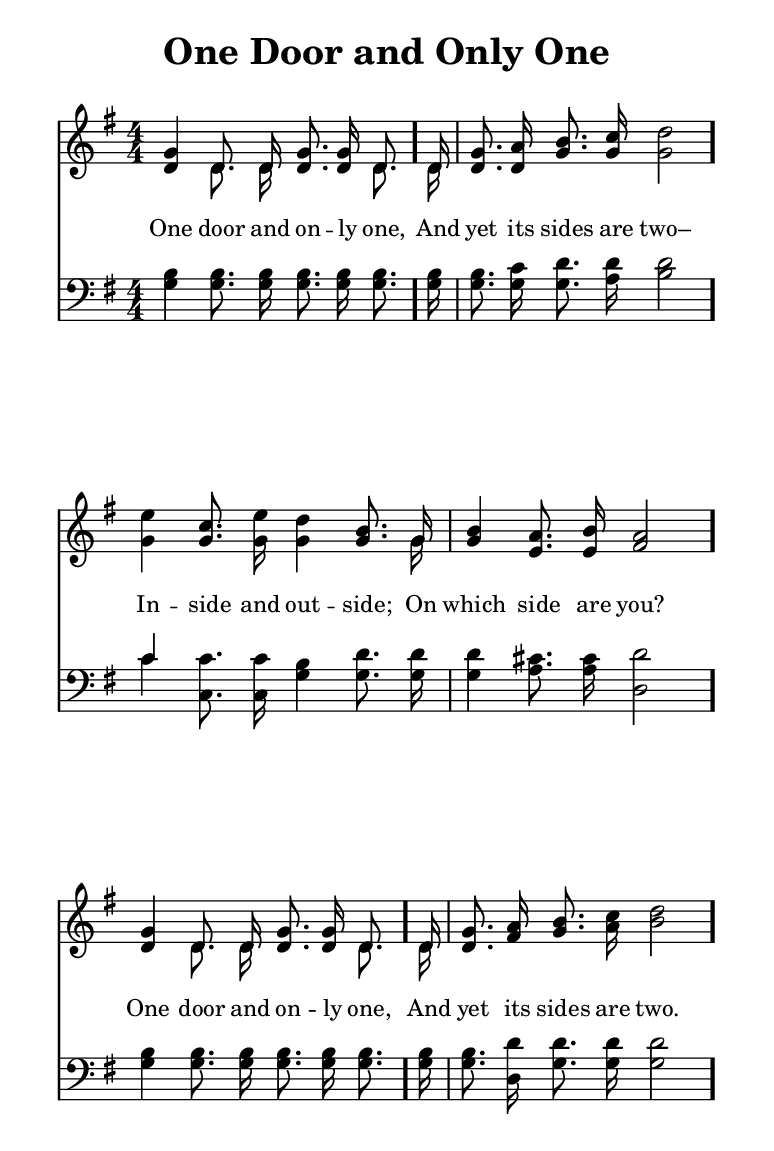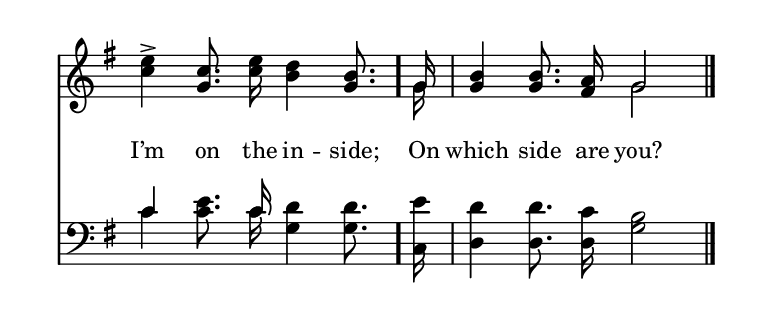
\include "common/global.ily"
\paper {
  \include "common/paper.ily"
  ragged-last-bottom = ##t
  system-system-spacing.padding = 14
}

\header{
  %children
  hymnnumber = "351"
  title = "One Door and Only One"
  tunename = ""
  meter = ""
  poet = ""
  composer = ""
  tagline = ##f
}

global = {
  \include "common/overrides.ily"
  \override Staff.TimeSignature.style = #'numbered
  \time 4/4
  \override Score.MetronomeMark.transparent = ##t % hide all fermata changes too
  \tempo 4=80
  \key g \major
  \autoBeamOff
}

patternA = { c4 c8. c16 c8. c16 c8. c16 | c8. c16 c8. c16 c2 | }
patternB = { c4 c8. c16 c4 c8. c16 | c4 c8. c16 c2 | }

notesSoprano = {
\global
\relative c'' {

  \changePitch \patternA { g d d g g d d | g a b c d | }
  \changePitch \patternB { e c e d b g | b a b a | }
  \changePitch \patternA { g d d g g d d | g a b c d | }
  \changePitch \patternB { e-> c e d b g | b b a g | }

  \bar "|."

}
}

notesAlto = {
\global
\relative e' {

  \changePitch \patternA { d d d d d d d | d d g g g | }
  \changePitch \patternB { g g g g g g | g e e fis | }
  \changePitch \patternA { d d d d d d d | d fis g a b | }
  \changePitch \patternB { c g c b g g | g g fis g | }

}
}

notesTenor = {
\global
\relative a {

  \changePitch \patternA { b b b b b b b | b c d d d | }
  \changePitch \patternB { c c c b d d | d cis cis d | }
  \changePitch \patternA { b b b b b b b | b d d d d | }
  \changePitch \patternB { c e c d d e | d d c b | }

}
}

notesBass = {
\global
\relative f {

  \changePitch \patternA { g g g g g g g | g g g a b | }
  \changePitch \patternB { c c, c g' g g | g a a d, | }
  \changePitch \patternA { g g g g g g g | g d g g g | }
  \changePitch \patternB { c c c g g c, | d d d g | }

}
}

wordsA = \lyricmode {

One door and on -- ly one, \bar "."
And yet its sides are two– \bar "."
In -- side and out -- side;
On which side are you? \bar "."

One door and on -- ly one, \bar "."
And yet its sides are two. \bar "."
I’m on the in -- side; \bar "."
On which side are you? \bar "."

}

\score {
  \context ChoirStaff <<
    \context Staff = upper <<
      \set Staff.autoBeaming = ##f
      \set ChoirStaff.systemStartDelimiter = #'SystemStartBar
      \set ChoirStaff.printPartCombineTexts = ##f
      \partcombine #'(2 . 9) \notesSoprano \notesAlto
      \context NullVoice = sopranos { \voiceOne << \notesSoprano >> }
      \context NullVoice = altos { \voiceTwo << \notesAlto >> }
      \context Lyrics = one   \lyricsto sopranos \wordsA
    >>
    \context Staff = men <<
      \set Staff.autoBeaming = ##f
      \clef bass
      \set ChoirStaff.printPartCombineTexts = ##f
      \partcombine #'(2 . 9) \notesTenor \notesBass
      \context NullVoice = tenors { \voiceOne << \notesTenor >> }
      \context NullVoice = basses { \voiceTwo << \notesBass >> }
    >>
  >>
  \layout {
    \include "common/layout.ily"
  }
  \midi{
    \include "common/midi.ily"
  }
}

\version "2.19.49"  % necessary for upgrading to future LilyPond versions.

% vi:set et ts=2 sw=2 ai nocindent syntax=lilypond:
